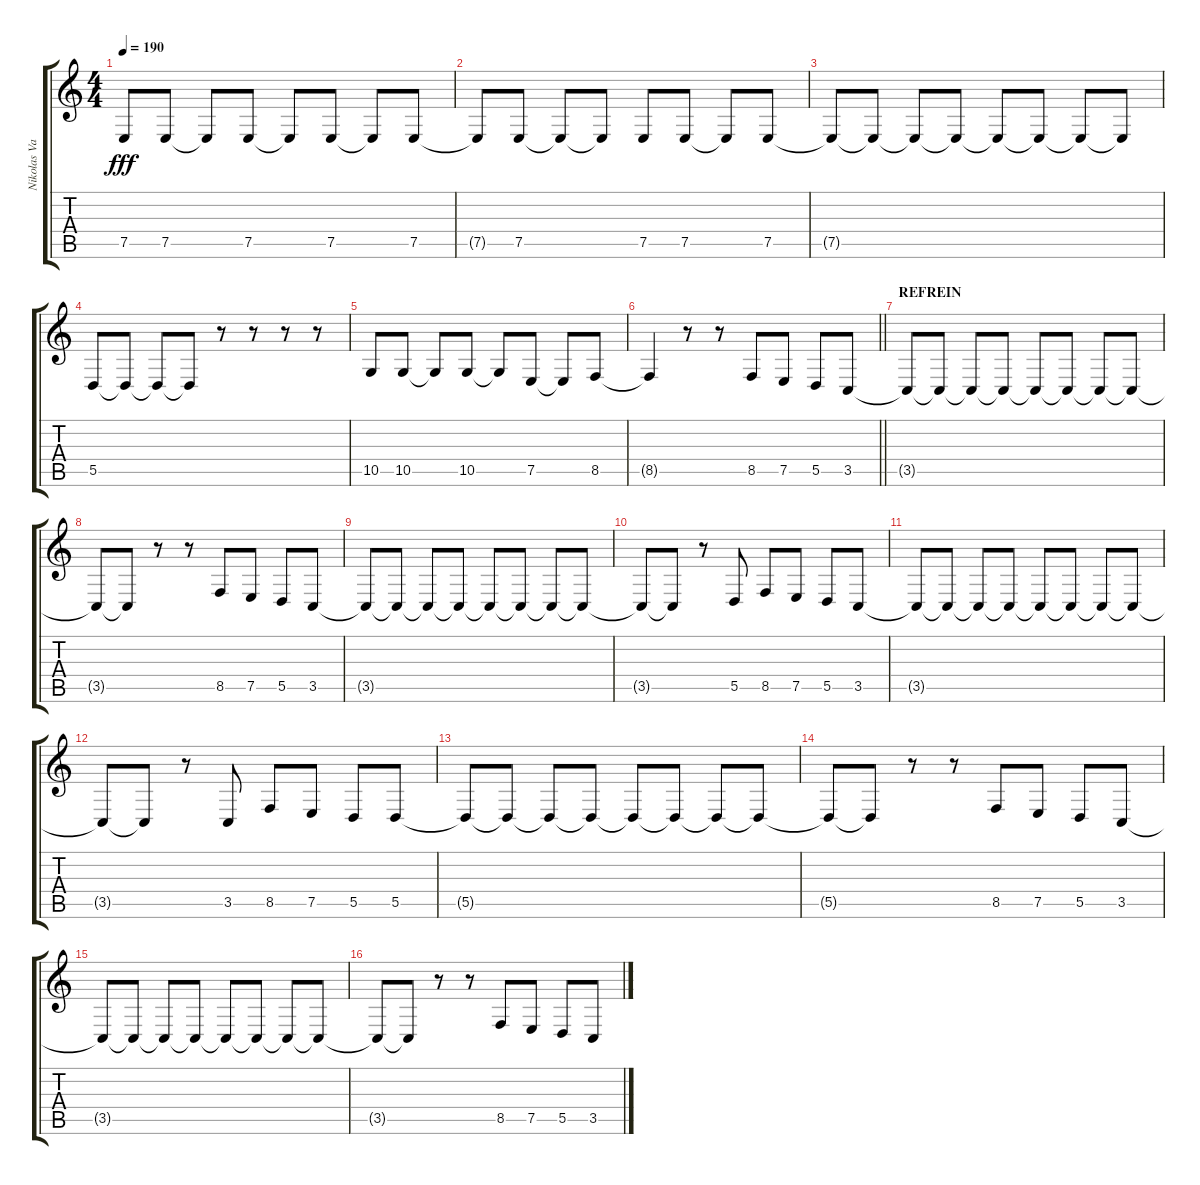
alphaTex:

\track ("Nikolas Van der Veken" "Nikolas Va") {instrument tenorsax}
\staff {score tabs}
\tuning (E4 B3 G3 D3 A2 E2) {hide}
\ts (4 4)
\tempo 190
\clef g2
\ks c
7.5.8{dy fff} 7.5.8 7.5{t}.8 7.5.8 7.5{t}.8 7.5.8 7.5{t}.8 7.5.8 |
7.5{t}.8 7.5.8 7.5{t}.8 7.5{t}.8 7.5.8 7.5.8 7.5{t}.8 7.5.8 |
7.5{t}.8 7.5{t}.8 7.5{t}.8 7.5{t}.8 7.5{t}.8 7.5{t}.8 7.5{t}.8 7.5{t}.8 |
5.5.8 5.5{t}.8 5.5{t}.8 5.5{t}.8 r.8 r.8 r.8 r.8 |
10.5.8 10.5.8 10.5{t}.8 10.5.8 10.5{t}.8 7.5.8 7.5{t}.8 8.5.8 |
\barLineRight lightlight
8.5{t}.4 r.8 r.8 8.5.8 7.5.8 5.5.8 3.5.8 |
\section ("" "REFREIN")
3.5{t}.8 3.5{t}.8 3.5{t}.8 3.5{t}.8 3.5{t}.8 3.5{t}.8 3.5{t}.8 3.5{t}.8 |
3.5{t}.8 3.5{t}.8 r.8 r.8 8.5.8 7.5.8 5.5.8 3.5.8 |
3.5{t}.8 3.5{t}.8 3.5{t}.8 3.5{t}.8 3.5{t}.8 3.5{t}.8 3.5{t}.8 3.5{t}.8 |
3.5{t}.8 3.5{t}.8 r.8 5.5.8 8.5.8 7.5.8 5.5.8 3.5.8 |
3.5{t}.8 3.5{t}.8 3.5{t}.8 3.5{t}.8 3.5{t}.8 3.5{t}.8 3.5{t}.8 3.5{t}.8 |
3.5{t}.8 3.5{t}.8 r.8 3.5.8 8.5.8 7.5.8 5.5.8 5.5.8 |
5.5{t}.8 5.5{t}.8 5.5{t}.8 5.5{t}.8 5.5{t}.8 5.5{t}.8 5.5{t}.8 5.5{t}.8 |
5.5{t}.8 5.5{t}.8 r.8 r.8 8.5.8 7.5.8 5.5.8 3.5.8 |
3.5{t}.8 3.5{t}.8 3.5{t}.8 3.5{t}.8 3.5{t}.8 3.5{t}.8 3.5{t}.8 3.5{t}.8 |
3.5{t}.8 3.5{t}.8 r.8 r.8 8.5.8 7.5.8 5.5.8 3.5.8
